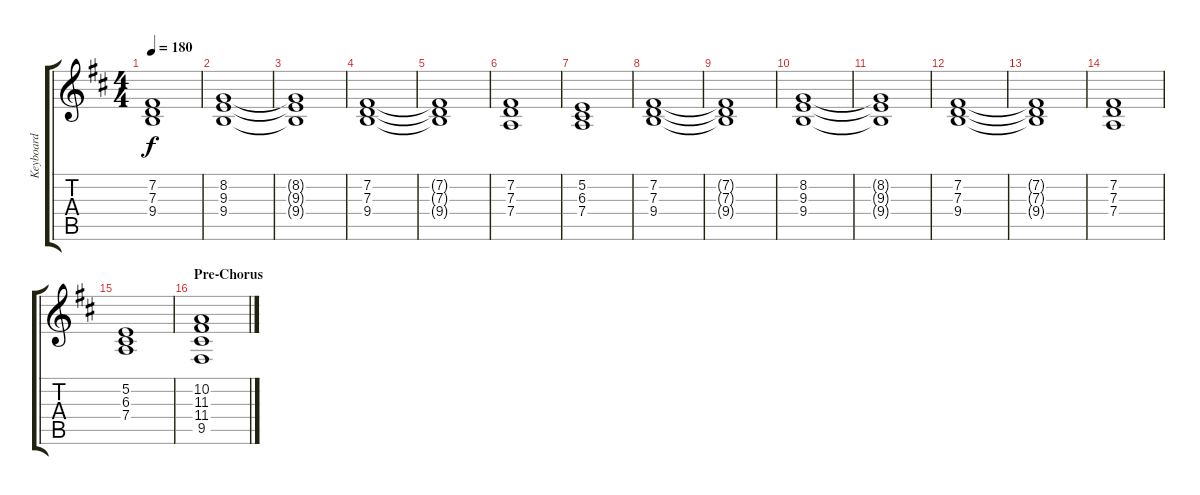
\track ("Keyboard" "Keyboard") {instrument stringensemble1}
\staff {score tabs}
\tuning (E4 B3 G3 D3 A2 E2) {hide}
\ts (4 4)
\tempo 180
\clef g2
\ks d
(7.2{t} 7.3{t} 9.4{t}).1{dy f} |
(8.2 9.3 9.4).1 |
(8.2{t} 9.3{t} 9.4{t}).1 |
(7.2 7.3 9.4).1 |
(7.2{t} 7.3{t} 9.4{t}).1 |
(7.2 7.3 7.4).1 |
(5.2 6.3 7.4).1 |
(7.2 7.3 9.4).1{volume 8} |
(7.2{t} 7.3{t} 9.4{t}).1 |
(8.2 9.3 9.4).1 |
(8.2{t} 9.3{t} 9.4{t}).1 |
(7.2 7.3 9.4).1 |
(7.2{t} 7.3{t} 9.4{t}).1 |
(7.2 7.3 7.4).1 |
(5.2 6.3 7.4).1 |
\section ("" "Pre-Chorus")
(10.2 11.3 11.4 9.5).1
